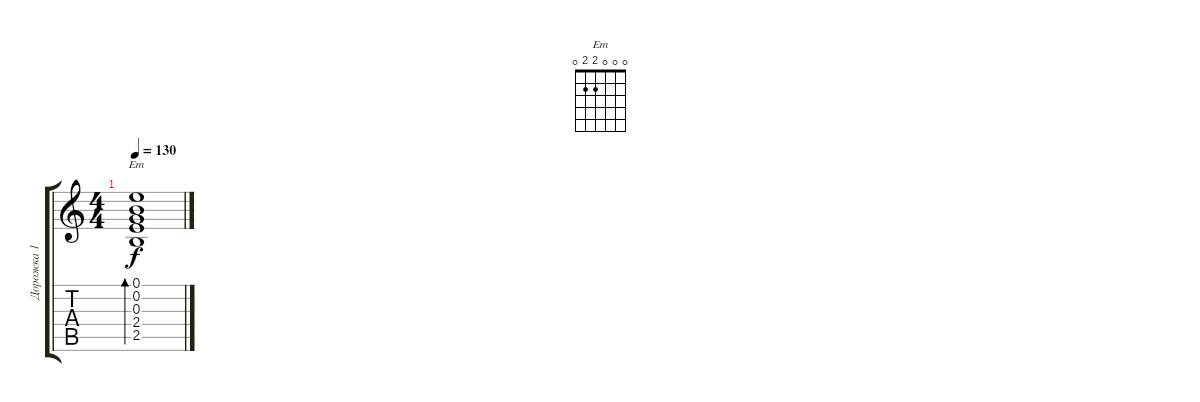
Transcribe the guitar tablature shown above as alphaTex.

\track ("Дорожка 1" "Дорожка 1") {instrument acousticguitarsteel}
\staff {score tabs}
\tuning (E4 B3 G3 D3 A2 E2) {hide}
\chord ("Em" 0 0 0 2 2 0)
\ts (4 4)
\tempo 130
\clef g2
\ks c
(0.1 0.2 0.3 2.4 2.5).1{bd 240 ch "Em" dy f}
